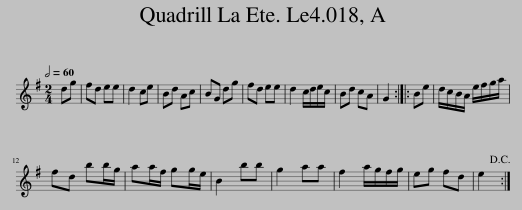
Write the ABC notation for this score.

X:1
L:1/8
Q:1/2=60
M:2/4
I:linebreak $
K:G
V:1 treble
V:1
 dg | fd ee | d2 ce | Bd Ac | BG dg | %5
 fd ee | d2 c/d/e/c/ | Bd cA | G2 :: Be | %10
 d/c/B/A/ e/f/g/a/ |$ fd bb/g/ | aa/f/ gg/e/ | B2 bb | g2 aa | %15
 f2 a/g/f/g/ | eg fd | e2!D.C.! :| %18
